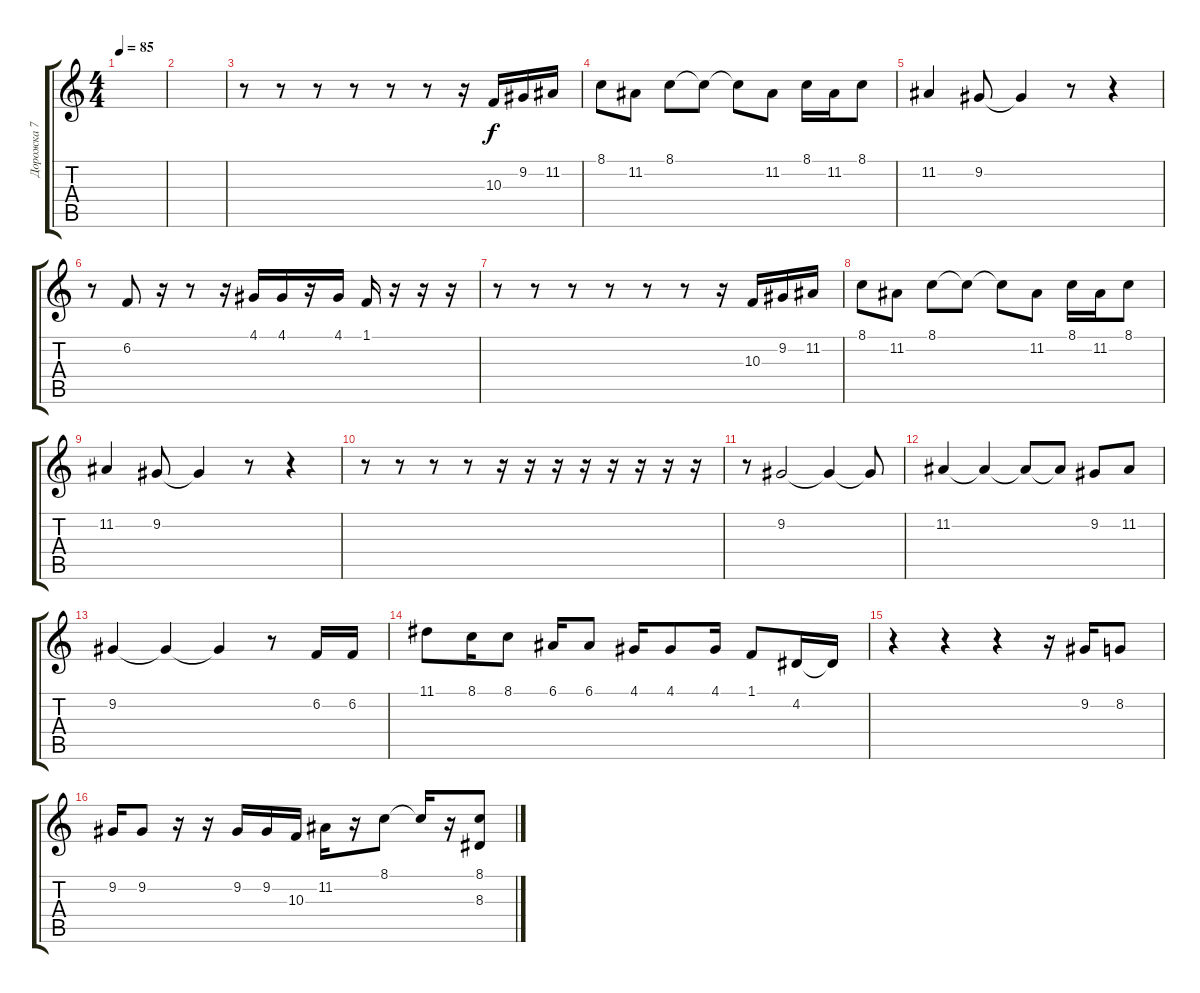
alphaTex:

\track ("Дорожка 7" "Дорожка 7") {instrument choiraahs}
\staff {score tabs}
\tuning (E4 B3 G3 D3 A2 E2) {hide}
\ts (4 4)
\tempo 85
\clef g2
\ks c
|
|
r.8 r.8 r.8 r.8 r.8 r.8 r.16 10.3.16 9.2.16 11.2.16 |
8.1.8 11.2.8 8.1.8 8.1{t}.8 8.1{t}.8 11.2.8 8.1.16 11.2.16 8.1.8 |
11.2.4 9.2.8 9.2{t}.4 r.8 r.4 |
r.8 6.2.8 r.16 r.8 r.16 4.1.16 4.1.16 r.16 4.1.16 1.1.16 r.16 r.16 r.16 |
r.8 r.8 r.8 r.8 r.8 r.8 r.16 10.3.16 9.2.16 11.2.16 |
8.1.8 11.2.8 8.1.8 8.1{t}.8 8.1{t}.8 11.2.8 8.1.16 11.2.16 8.1.8 |
11.2.4 9.2.8 9.2{t}.4 r.8 r.4 |
r.8 r.8 r.8 r.8 r.16 r.16 r.16 r.16 r.16 r.16 r.16 r.16 |
r.8 9.2.2 9.2{t}.4 9.2{t}.8 |
11.2.4 11.2{t}.4 11.2{t}.8 11.2{t}.8 9.2.8 11.2.8 |
9.2.4 9.2{t}.4 9.2{t}.4 r.8 6.2.16 6.2.16 |
11.1.8 8.1.16 8.1.8 6.1.16 6.1.8 4.1.16 4.1.8 4.1.16 1.1.8 4.2.16 4.2{t}.16 |
r.4 r.4 r.4 r.16 9.2.16 8.2.8 |
9.2.16 9.2.8 r.16 r.16 9.2.16 9.2.16 10.3.16 11.2.16 r.16 8.1.8 8.1{t}.16 r.16 (8.1 8.3).8
